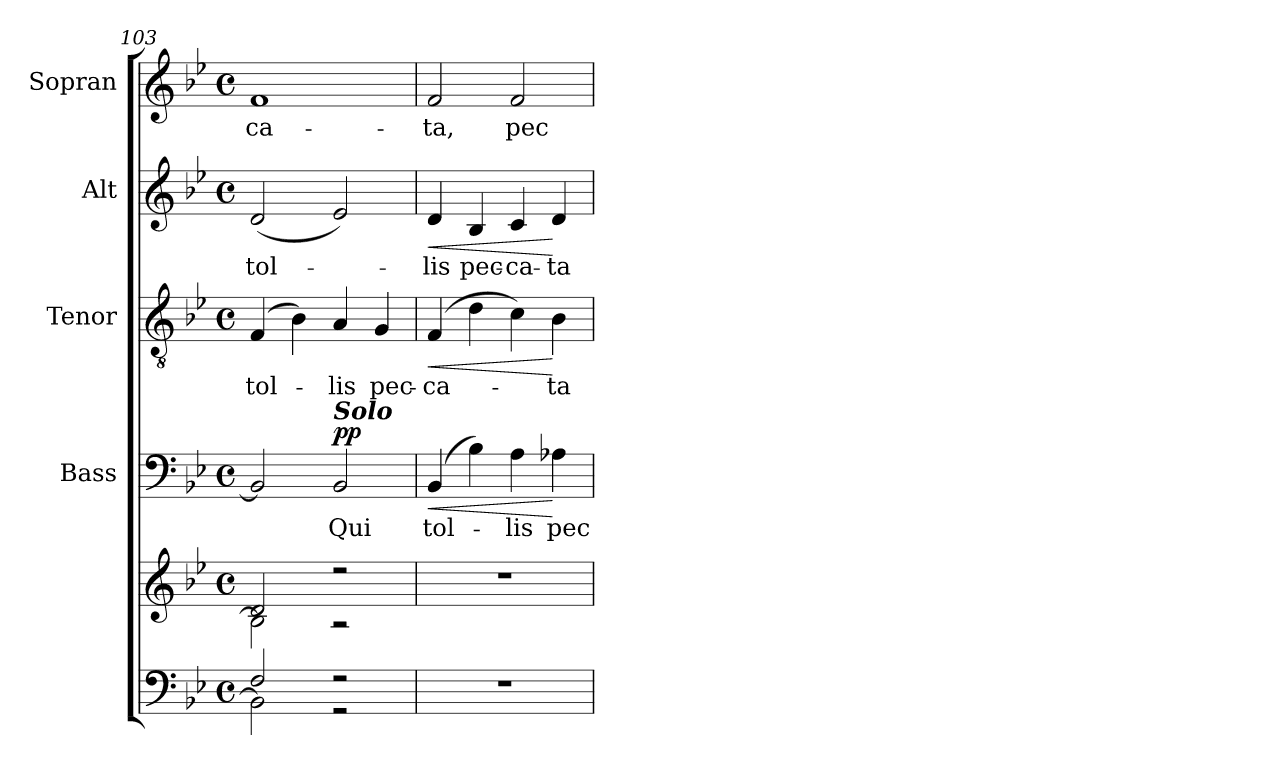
**kern	**kern	**kern	**text	**dynam	**kern	**text	**dynam	**kern	**text	**dynam	**kern	**text
*part5	*part5	*part4	*part4	*part4	*part3	*part3	*part3	*part2	*part2	*part2	*part1	*part1
*staff6	*staff5	*staff4	*staff4	*staff4	*staff3	*staff3	*staff3	*staff2	*staff2	*staff2	*staff1	*staff1
*	*	*I"Bass	*	*	*I"Tenor	*	*	*I"Alt	*	*	*I"Sopran	*
*	*	*I'B.	*	*	*I'T.	*	*	*I'A.	*	*	*I'S.	*
!!LO:LB:g=z
*clefF4	*clefG2	*clefF4	*	*	*clefGv2	*	*	*clefG2	*	*	*clefG2	*
*k[b-e-]	*k[b-e-]	*k[b-e-]	*	*	*k[b-e-]	*	*	*k[b-e-]	*	*	*k[b-e-]	*
*B-:	*B-:	*B-:	*	*	*B-:	*	*	*B-:	*	*	*B-:	*
*M4/4	*M4/4	*M4/4	*	*	*M4/4	*	*	*M4/4	*	*	*M4/4	*
*met(c)	*met(c)	*met(c)	*	*	*met(c)	*	*	*met(c)	*	*	*met(c)	*
=103	=103	=103	=103	=103	=103	=103	=103	=103	=103	=103	=103	=103
*^	*^	*	*	*	*	*	*	*	*	*	*	*
!	!	!	!	!	!	!	!	!LO:LY:b	!	!	!LO:LY:b	!	!	!LO:LY:b
2F/	2BB-\]	2d/	2B-\]	2BB-/]	.	.	(4F/	tol-	.	(<2d/	tol-	.	1f	-ca-
.	.	.	.	.	.	.	4B-\)	.	.	.	.	.	.	.
!	!	!	!	!LO:TX:a:Bi:t=Solo	!	!	!	!	!	!	!	!	!	!
!	!	!	!	!	!LO:LY:b	!LO:DY:a	!	!LO:LY:b	!	!	!	!	!	!
2r	2r	2r	2r	2BB-/	Qui	pp	4A/	-lis	.	2e-/)	.	.	.	.
!	!	!	!	!	!	!	!	!LO:LY:b	!	!	!	!	!	!
.	.	.	.	.	.	.	4G/	pec-	.	.	.	.	.	.
*v	*v	*	*	*	*	*	*	*	*	*	*	*	*	*
*	*v	*v	*	*	*	*	*	*	*	*	*	*	*
=104	=104	=104	=104	=104	=104	=104	=104	=104	=104	=104	=104	=104
!	!	!	!LO:LY:b	!LO:HP:b	!	!LO:LY:b	!LO:HP:b	!	!LO:LY:b	!LO:HP:b	!	!LO:LY:b
1r	1r	(4BB-/	tol-	<	(4F/	-ca-	<	4d/	-lis	<	2f/	-ta,
!	!	!	!	!	!	!	!	!	!LO:LY:b	!	!	!
.	.	4B-\)	.	.	4d\	.	.	4B-/	pec-	.	.	.
!	!	!	!LO:LY:b	!	!	!	!	!	!LO:LY:b	!	!	!LO:LY:b
.	.	4A\	-lis	.	4c\)	.	.	4c/	-ca-	.	2f/	pec-
!	!	!	!LO:LY:b	!	!	!LO:LY:b	!	!	!LO:LY:b	!	!	!
.	.	4A-X\	pec-	[	4B-\	-ta	[	4d/	-ta	[	.	.
=	=	=	=	=	=	=	=	=	=	=	=	=
*-	*-	*-	*-	*-	*-	*-	*-	*-	*-	*-	*-	*-
